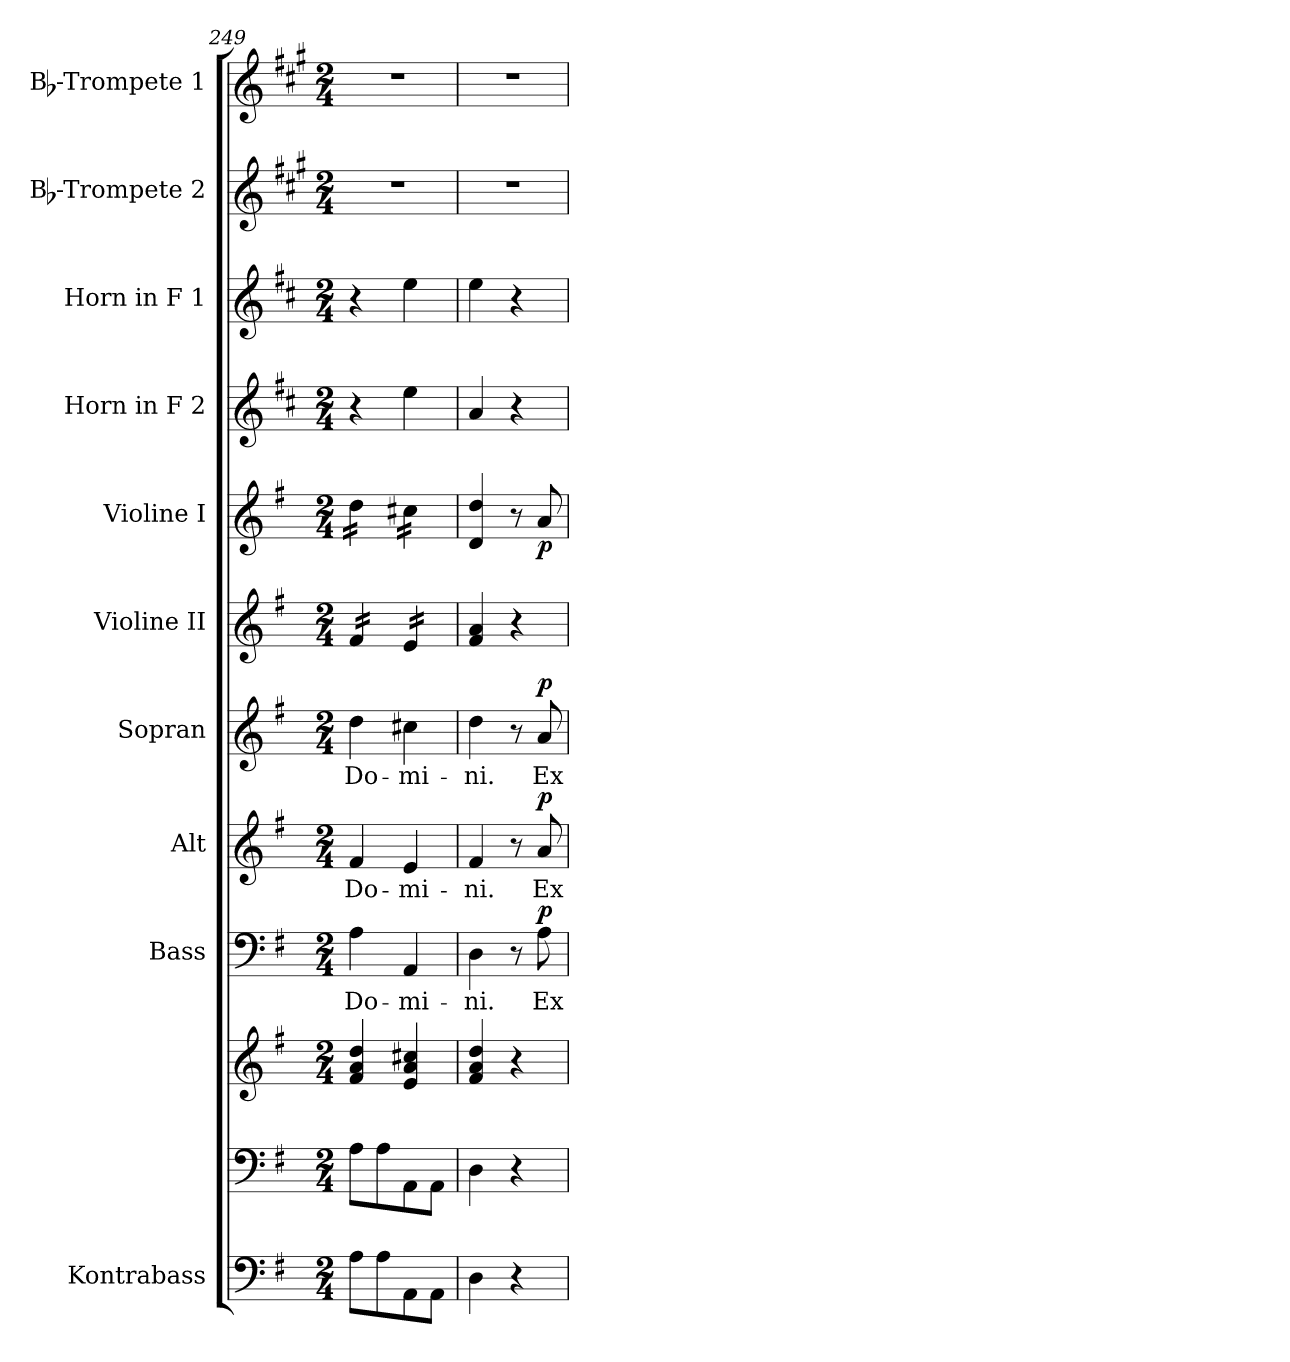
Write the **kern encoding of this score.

**kern	**kern	**kern	**kern	**text	**dynam	**kern	**text	**dynam	**kern	**text	**dynam	**kern	**kern	**dynam	**kern	**kern	**kern	**kern
*part11	*part10	*part10	*part9	*part9	*part9	*part8	*part8	*part8	*part7	*part7	*part7	*part6	*part5	*part5	*part4	*part3	*part2	*part1
*staff12	*staff11	*staff10	*staff9	*staff9	*staff9	*staff8	*staff8	*staff8	*staff7	*staff7	*staff7	*staff6	*staff5	*staff5	*staff4	*staff3	*staff2	*staff1
*I"Kontrabass	*	*	*I"Bass	*	*	*I"Alt	*	*	*I"Sopran	*	*	*I"Violine II	*I"Violine I	*	*I"Horn in F 2	*I"Horn in F 1	*I"Bb-Trompete 2	*I"Bb-Trompete 1
*I'Kb.	*	*	*I'B.	*	*	*I'A.	*	*	*I'S.	*	*	*I'Vl. II	*I'Vl. I	*	*	*	*I'Bb Trp. 2	*I'Bb Trp. 1
*clefF4	*clefF4	*clefG2	*clefF4	*	*	*clefG2	*	*	*clefG2	*	*	*clefG2	*clefG2	*	*clefG2	*clefG2	*clefG2	*clefG2
*ITrd7c12	*	*	*	*	*	*	*	*	*	*	*	*	*	*	*ITrd4c7	*ITrd4c7	*ITrd1c2	*ITrd1c2
*k[f#]	*k[f#]	*k[f#]	*k[f#]	*	*	*k[f#]	*	*	*k[f#]	*	*	*k[f#]	*k[f#]	*	*k[f#]	*k[f#]	*k[f#]	*k[f#]
*G:	*G:	*G:	*G:	*	*	*G:	*	*	*G:	*	*	*G:	*G:	*	*G:	*G:	*G:	*G:
*M2/4	*M2/4	*M2/4	*M2/4	*	*	*M2/4	*	*	*M2/4	*	*	*M2/4	*M2/4	*	*M2/4	*M2/4	*M2/4	*M2/4
=249	=249	=249	=249	=249	=249	=249	=249	=249	=249	=249	=249	=249	=249	=249	=249	=249	=249	=249
!	!	!	!	!LO:LY:b	!	!	!LO:LY:b	!	!	!LO:LY:b	!	!	!	!	!	!	!	!
*	*	*	*	*	*	*	*	*	*	*	*	*tremolo	*	*	*	*	*	*
*	*	*	*	*	*	*	*	*	*	*	*	*	*tremolo	*	*	*	*	*
8AA\L	8A\L	4f#/ 4a/ 4dd/	4A\	Do-	.	4f#/	Do-	.	4dd\	Do-	.	16f#/LL	16dd\LL	.	4r	4r	2r	2r
.	.	.	.	.	.	.	.	.	.	.	.	16f#/	16dd\	.	.	.	.	.
8AA\	8A\	.	.	.	.	.	.	.	.	.	.	16f#/	16dd\	.	.	.	.	.
.	.	.	.	.	.	.	.	.	.	.	.	16f#/JJ	16dd\JJ	.	.	.	.	.
!	!	!	!	!LO:LY:b	!	!	!LO:LY:b	!	!	!LO:LY:b	!	!	!	!	!	!	!	!
8AAA\	8AA\	4e/ 4a/ 4cc#X/	4AA/	-mi-	.	4e/	-mi-	.	4cc#X\	-mi-	.	16e/LL	16cc#X\LL	.	4a\	4a\	.	.
.	.	.	.	.	.	.	.	.	.	.	.	16e/	16cc#X\	.	.	.	.	.
8AAA\J	8AA\J	.	.	.	.	.	.	.	.	.	.	16e/	16cc#X\	.	.	.	.	.
.	.	.	.	.	.	.	.	.	.	.	.	16e/JJ	16cc#X\JJ	.	.	.	.	.
*	*	*	*	*	*	*	*	*	*	*	*	*	*Xtremolo	*	*	*	*	*
*	*	*	*	*	*	*	*	*	*	*	*	*Xtremolo	*	*	*	*	*	*
=250	=250	=250	=250	=250	=250	=250	=250	=250	=250	=250	=250	=250	=250	=250	=250	=250	=250	=250
!	!	!	!	!LO:LY:b	!	!	!LO:LY:b	!	!	!LO:LY:b	!	!	!	!	!	!	!	!
4DD\	4D\	4f#/ 4a/ 4dd/	4D\	-ni.	.	4f#/	-ni.	.	4dd\	-ni.	.	4f#/ 4a/	4d/ 4dd/	.	4d/	4a\	2r	2r
4r	4r	4r	8r	.	.	8r	.	.	8r	.	.	4r	8r	.	4r	4r	.	.
!	!	!	!	!LO:LY:b	!LO:DY:a	!	!LO:LY:b	!LO:DY:a	!	!LO:LY:b	!LO:DY:a	!	!	!LO:DY:b	!	!	!	!
.	.	.	8A\	Ex-	p	8a/	Ex-	p	8a/	Ex-	p	.	8a/	p	.	.	.	.
=	=	=	=	=	=	=	=	=	=	=	=	=	=	=	=	=	=	=
*-	*-	*-	*-	*-	*-	*-	*-	*-	*-	*-	*-	*-	*-	*-	*-	*-	*-	*-
